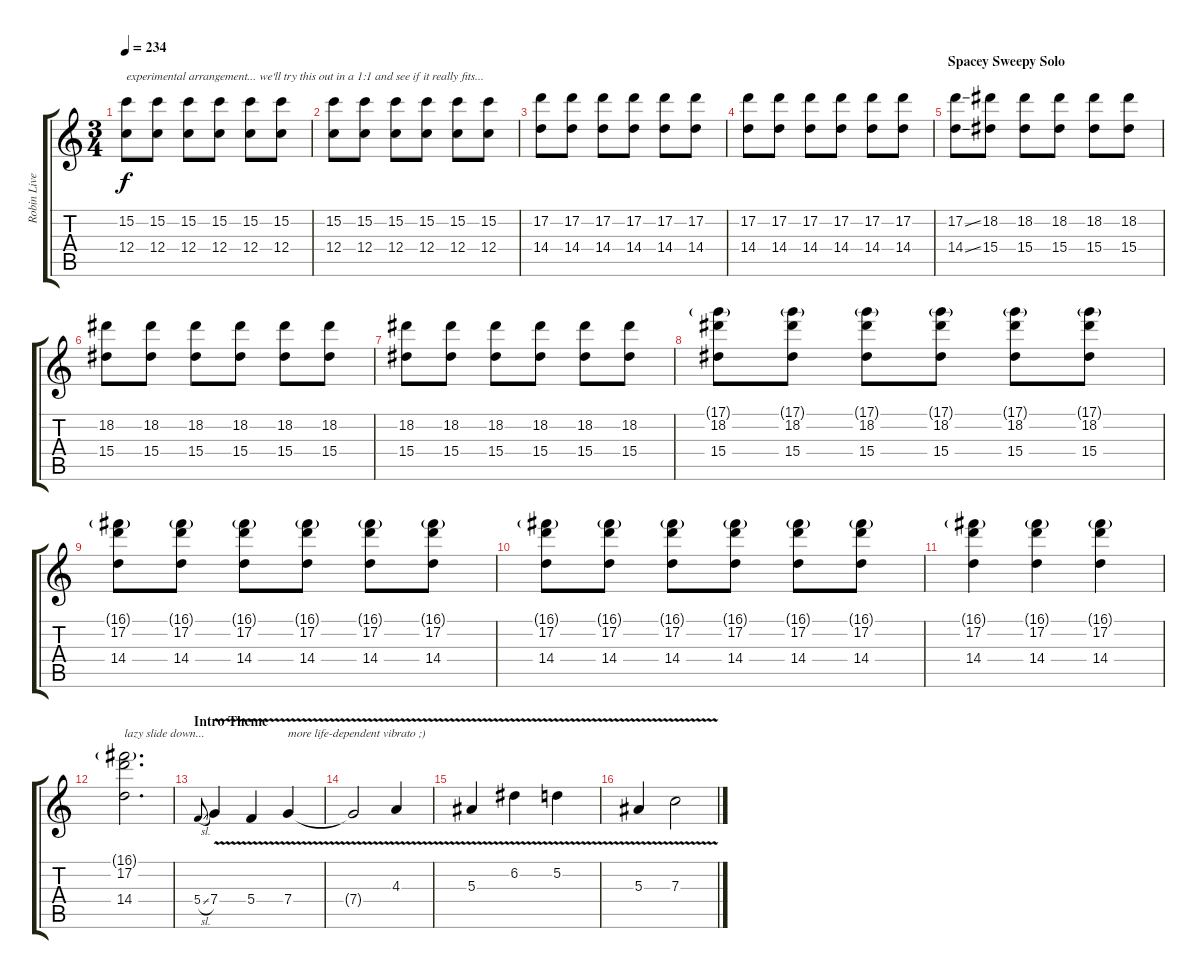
\track ("Robin Live" "Robin Live") {instrument distortionguitar}
\staff {score tabs}
\tuning (D4 A3 F3 C3 G2 D2) {hide}
\ts (3 4)
\tempo 234
\clef g2
\ks c
(15.2 12.4).8{txt "experimental arrangement... we'll try this out in a 1:1 and see if it really fits..." dy f} (15.2 12.4).8 (15.2 12.4).8 (15.2 12.4).8 (15.2 12.4).8 (15.2 12.4).8 |
(15.2 12.4).8 (15.2 12.4).8 (15.2 12.4).8 (15.2 12.4).8 (15.2 12.4).8 (15.2 12.4).8 |
(17.2 14.4).8 (17.2 14.4).8 (17.2 14.4).8 (17.2 14.4).8 (17.2 14.4).8 (17.2 14.4).8 |
(17.2 14.4).8 (17.2 14.4).8 (17.2 14.4).8 (17.2 14.4).8 (17.2 14.4).8 (17.2 14.4).8 |
\section ("" "Spacey Sweepy Solo")
(17.2{ss} 14.4{ss}).8 (18.2 15.4).8 (18.2 15.4).8 (18.2 15.4).8 (18.2 15.4).8 (18.2 15.4).8 |
(18.2 15.4).8 (18.2 15.4).8 (18.2 15.4).8 (18.2 15.4).8 (18.2 15.4).8 (18.2 15.4).8 |
(18.2 15.4).8 (18.2 15.4).8 (18.2 15.4).8 (18.2 15.4).8 (18.2 15.4).8 (18.2 15.4).8 |
(17.1{g} 18.2 15.4).8 (17.1{g} 18.2 15.4).8 (17.1{g} 18.2 15.4).8 (17.1{g} 18.2 15.4).8 (17.1{g} 18.2 15.4).8 (17.1{g} 18.2 15.4).8 |
(16.1{g} 17.2 14.4).8 (16.1{g} 17.2 14.4).8 (16.1{g} 17.2 14.4).8 (16.1{g} 17.2 14.4).8 (16.1{g} 17.2 14.4).8 (16.1{g} 17.2 14.4).8 |
(16.1{g} 17.2 14.4).8 (16.1{g} 17.2 14.4).8 (16.1{g} 17.2 14.4).8 (16.1{g} 17.2 14.4).8 (16.1{g} 17.2 14.4).8 (16.1{g} 17.2 14.4).8 |
(16.1{g} 17.2 14.4).4 (16.1{g} 17.2 14.4).4 (16.1{g} 17.2 14.4).4 |
(16.1{g} 17.2 14.4).2{d txt "lazy slide down..."} |
\section ("" "Intro Theme")
5.4{sl}.8{gr onbeat} 7.4{v}.4 5.4{v}.4 7.4{v}.4{txt "more life-dependent vibrato ;)"} |
7.4{t}.2 4.3{v}.4 |
5.3{v}.4 6.2{v}.4 5.2{v}.4 |
5.3{v}.4 7.3{v}.2
